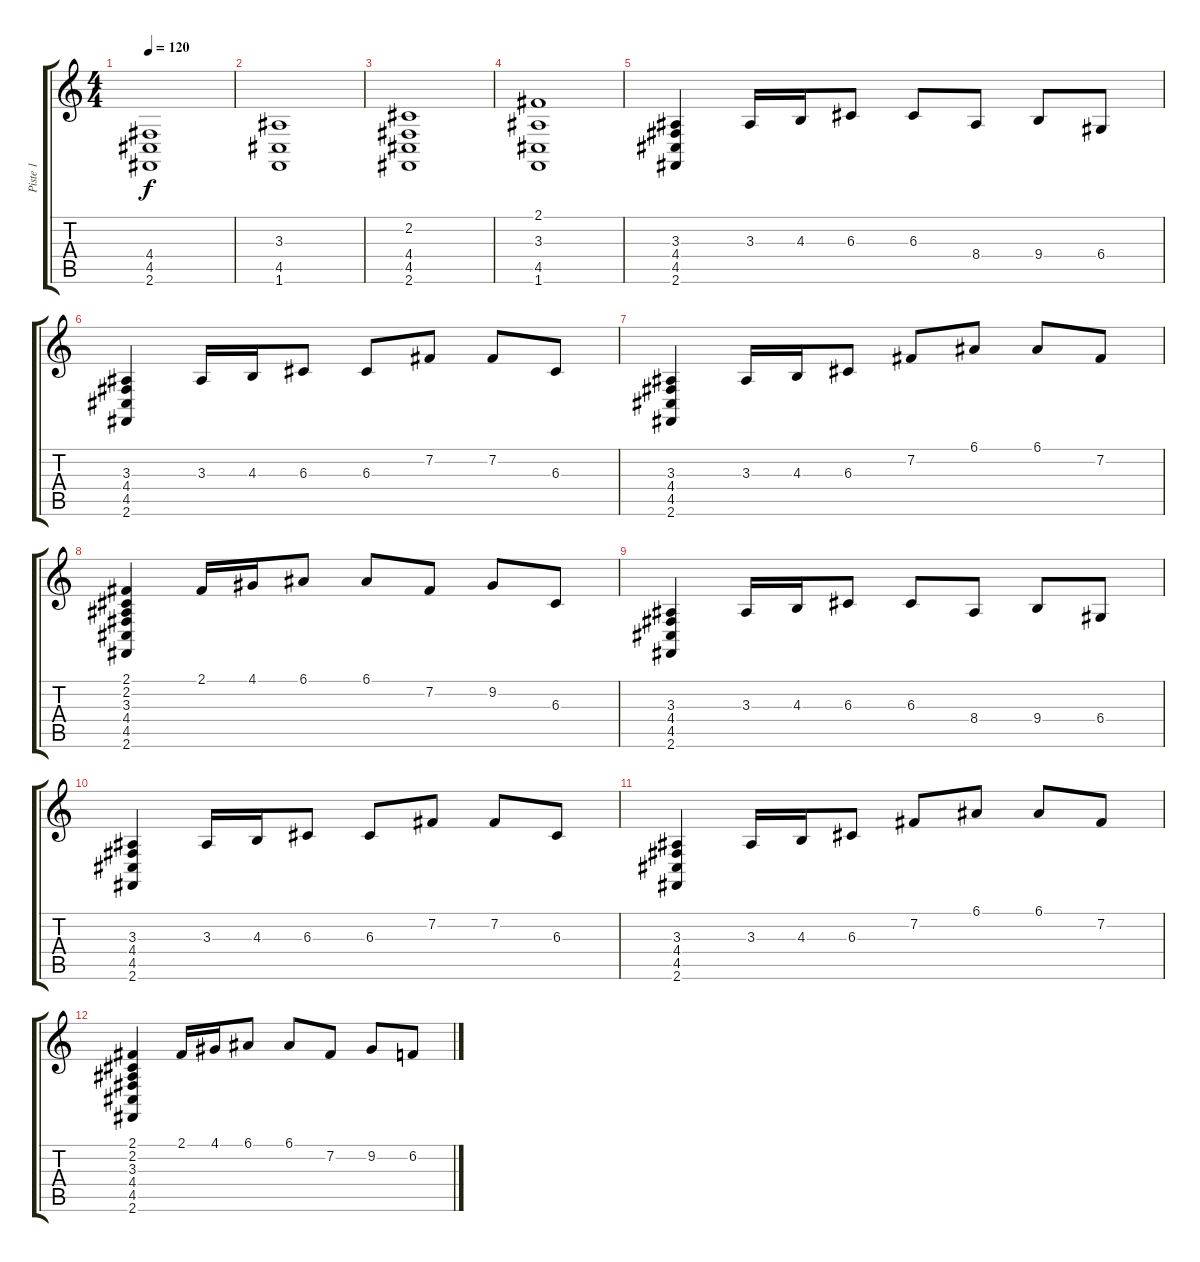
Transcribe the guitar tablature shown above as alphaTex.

\track ("Piste 1" "Piste 1") {instrument pad3polysynth}
\staff {score tabs}
\tuning (E4 B3 G3 D3 A2 E2) {hide}
\ts (4 4)
\tempo 120
\clef g2
\ks c
(4.4 4.5 2.6).1{dy f} |
(3.3 4.5 1.6).1 |
(2.2 4.4 4.5 2.6).1 |
(2.1 3.3 4.5 1.6).1 |
(3.3 4.4 4.5 2.6).4 3.3.16 4.3.16 6.3.8 6.3.8 8.4.8 9.4.8 6.4.8 |
(3.3 4.4 4.5 2.6).4 3.3.16 4.3.16 6.3.8 6.3.8 7.2.8 7.2.8 6.3.8 |
(3.3 4.4 4.5 2.6).4 3.3.16 4.3.16 6.3.8 7.2.8 6.1.8 6.1.8 7.2.8 |
(2.1 2.2 3.3 4.4 4.5 2.6).4 2.1.16 4.1.16 6.1.8 6.1.8 7.2.8 9.2.8 6.3.8 |
(3.3 4.4 4.5 2.6).4 3.3.16 4.3.16 6.3.8 6.3.8 8.4.8 9.4.8 6.4.8 |
(3.3 4.4 4.5 2.6).4 3.3.16 4.3.16 6.3.8 6.3.8 7.2.8 7.2.8 6.3.8 |
(3.3 4.4 4.5 2.6).4 3.3.16 4.3.16 6.3.8 7.2.8 6.1.8 6.1.8 7.2.8 |
(2.1 2.2 3.3 4.4 4.5 2.6).4 2.1.16 4.1.16 6.1.8 6.1.8 7.2.8 9.2.8 6.2.8
